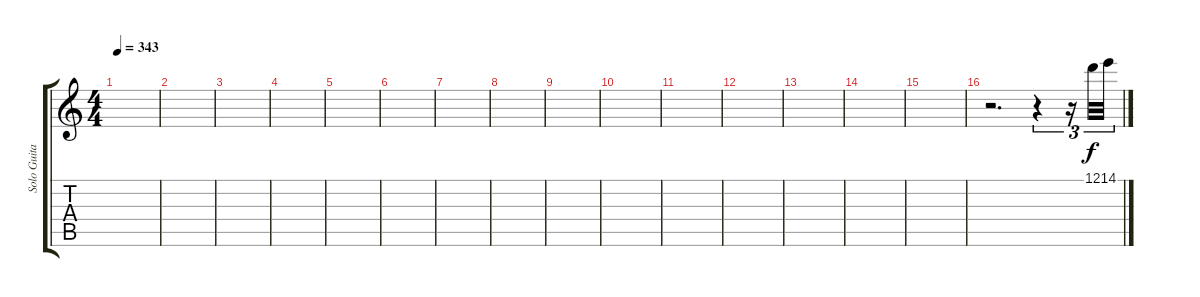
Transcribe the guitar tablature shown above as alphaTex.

\track ("Solo Guitar" "Solo Guita") {instrument overdrivenguitar}
\staff {score tabs}
\tuning (D4 A3 F3 C3 G2 D2) {hide}
\ts (4 4)
\tempo 343
\clef g2
\ks c
|
|
|
|
|
|
|
|
|
|
|
|
|
|
|
r.2{d} r.4{tu (3 2)} r.16{tu (3 2)} 12.1.32{tu (3 2)} 14.1.32{tu (3 2)}
